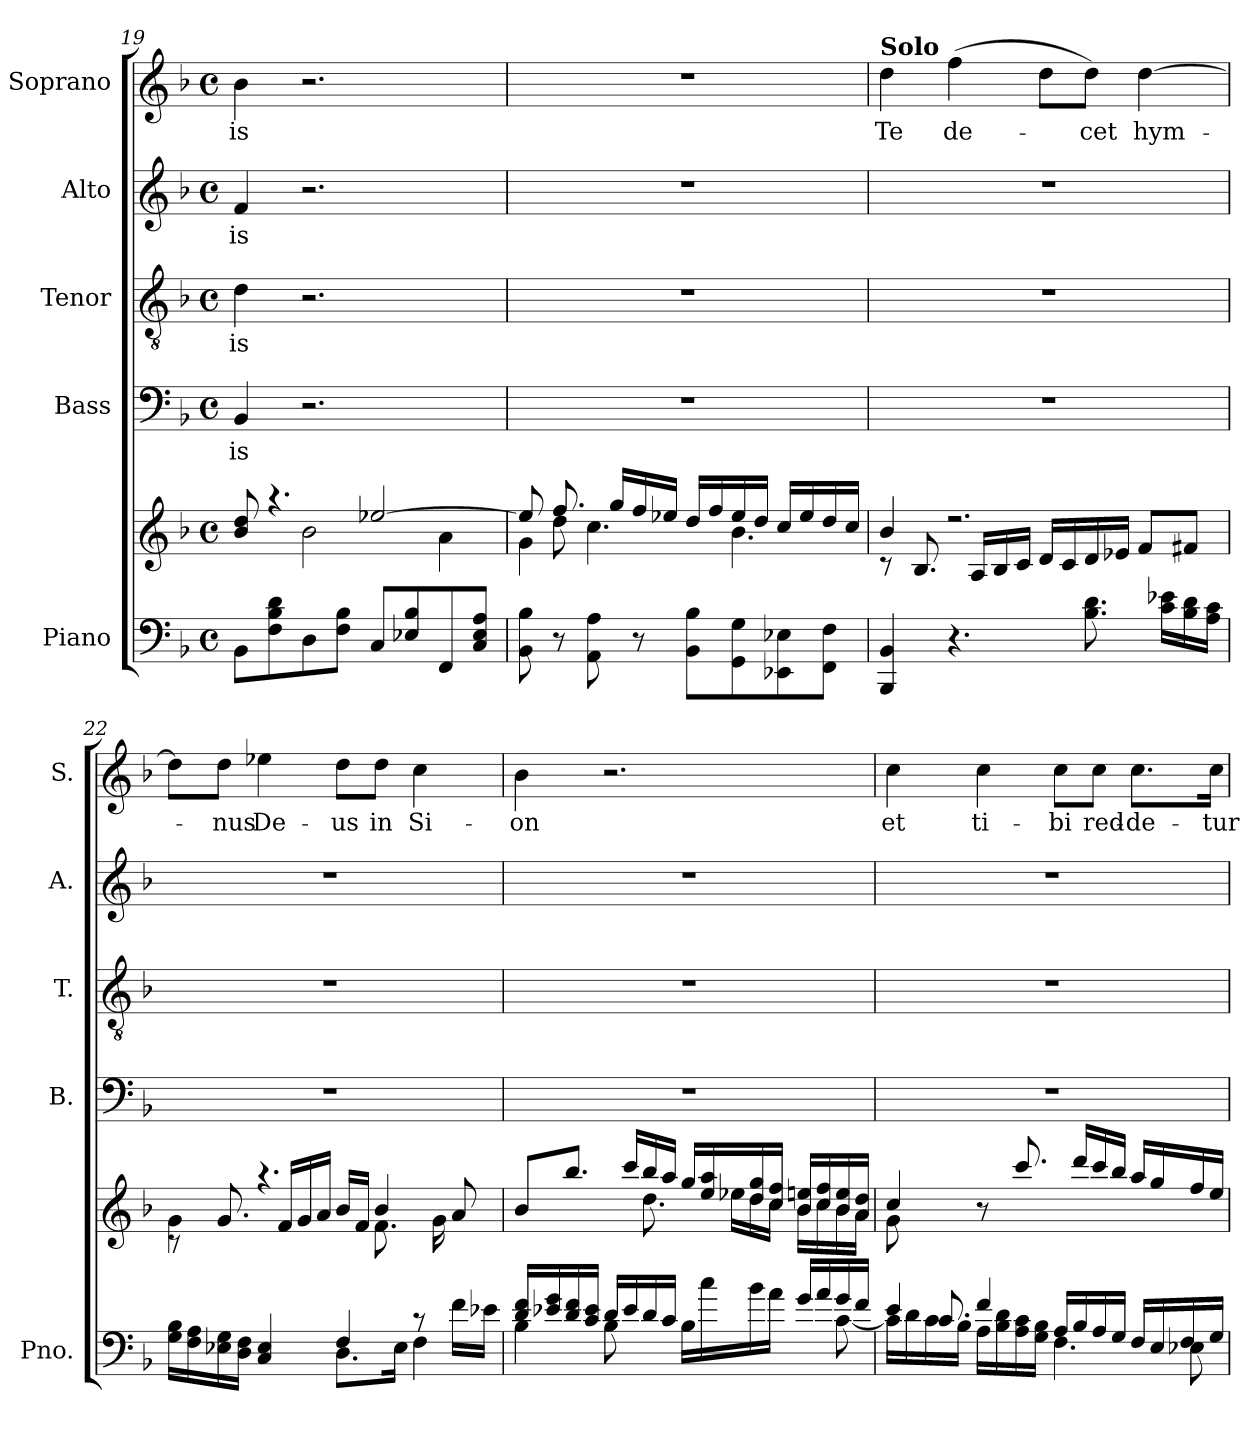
**kern	**kern	**kern	**text	**kern	**text	**kern	**text	**kern	**text
*part5	*part5	*part4	*part4	*part3	*part3	*part2	*part2	*part1	*part1
*staff6	*staff5	*staff4	*staff4	*staff3	*staff3	*staff2	*staff2	*staff1	*staff1
*I"Piano	*	*I"Bass	*	*I"Tenor	*	*I"Alto	*	*I"Soprano	*
*I'Pno.	*	*I'B.	*	*I'T.	*	*I'A.	*	*I'S.	*
*clefF4	*clefG2	*clefF4	*	*clefGv2	*	*clefG2	*	*clefG2	*
*k[b-]	*k[b-]	*k[b-]	*	*k[b-]	*	*k[b-]	*	*k[b-]	*
*F:	*F:	*F:	*	*F:	*	*F:	*	*F:	*
*M4/4	*M4/4	*M4/4	*	*M4/4	*	*M4/4	*	*M4/4	*
*met(c)	*met(c)	*met(c)	*	*met(c)	*	*met(c)	*	*met(c)	*
=19	=19	=19	=19	=19	=19	=19	=19	=19	=19
*	*^	*	*	*	*	*	*	*	*
!	!	!	!	!LO:LY:b	!	!LO:LY:b	!	!LO:LY:b	!	!LO:LY:b
8BB-\L	8b-/ 8dd/	4ryy	4BB-/	-is	4d\	-is	4f/	-is	4b-\	is
8F\ 8B-\ 8d\	4.r	.	.	.	.	.	.	.	.	.
8D\	.	2b-\	2.r	.	2.r	.	2.r	.	2.r	.
8F\ 8B-\J	.	.	.	.	.	.	.	.	.	.
8C/L	[2ee-X/	.	.	.	.	.	.	.	.	.
8E-X/ 8B-/	.	.	.	.	.	.	.	.	.	.
8FF/	.	4a\	.	.	.	.	.	.	.	.
8C/ 8E-/ 8A/J	.	.	.	.	.	.	.	.	.	.
=20	=20	=20	=20	=20	=20	=20	=20	=20	=20	=20
*	*	*^	*	*	*	*	*	*	*	*
8BB-\ 8B-\	8ee-/]	4g\	8ryy	1r	.	1r	.	1r	.	1r	.
8r	8dd\	.	8.ff/	.	.	.	.	.	.	.	.
8AA\ 8A\	4.cc\	2.ryy	.	.	.	.	.	.	.	.	.
.	.	.	16gg/LL	.	.	.	.	.	.	.	.
8r	.	.	16ff/	.	.	.	.	.	.	.	.
.	.	.	16ee-X/JJ	.	.	.	.	.	.	.	.
8BB-\ 8B-\L	.	.	16dd/LL	.	.	.	.	.	.	.	.
.	.	.	16ff/	.	.	.	.	.	.	.	.
8GG\ 8G\	4.b-\	.	16ee-/	.	.	.	.	.	.	.	.
.	.	.	16dd/JJ	.	.	.	.	.	.	.	.
8EE-X\ 8E-X\	.	.	16cc/LL	.	.	.	.	.	.	.	.
.	.	.	16ee-/	.	.	.	.	.	.	.	.
8FF\ 8F\J	.	.	16dd/	.	.	.	.	.	.	.	.
.	.	.	16cc/JJ	.	.	.	.	.	.	.	.
=21	=21	=21	=21	=21	=21	=21	=21	=21	=21	=21	=21
!	!	!	!	!	!	!	!	!	!	!LO:TX:a:B:t=Solo	!
!	!	!	!	!	!	!	!	!	!	!	!LO:LY:b
*	*	*v	*v	*	*	*	*	*	*	*	*
4BBB-/ 4BB-/	4b-/	8r	1r	.	1r	.	1r	.	4dd\	Te
.	.	8.B-/	.	.	.	.	.	.	.	.
!	!	!	!	!	!	!	!	!	!	!LO:LY:b
4.r	2.r	.	.	.	.	.	.	.	(>4ff\	de-
.	.	16A/LL	.	.	.	.	.	.	.	.
.	.	16B-/	.	.	.	.	.	.	.	.
.	.	16c/JJ	.	.	.	.	.	.	.	.
.	.	16d/LL	.	.	.	.	.	.	8dd\L	.
.	.	16c/	.	.	.	.	.	.	.	.
!	!	!	!	!	!	!	!	!	!	!LO:LY:b
8.B-\ 8.d\	.	16d/	.	.	.	.	.	.	8dd\J)	-cet
.	.	16e-X/JJ	.	.	.	.	.	.	.	.
!	!	!	!	!	!	!	!	!	!	!LO:LY:b
.	.	8f/L	.	.	.	.	.	.	[4dd\	hym-
16c\ 16e-X\LL	.	.	.	.	.	.	.	.	.	.
16B-\ 16d\	.	8f#X/J	.	.	.	.	.	.	.	.
16A\ 16c\JJ	.	.	.	.	.	.	.	.	.	.
!!LO:PB:g=z
=22	=22	=22	=22	=22	=22	=22	=22	=22	=22	=22
*^	*	*	*	*	*	*	*	*	*	*
16G\ 16B-\LL	2ryy	4g\	8r	1r	.	1r	.	1r	.	8dd\L]	.
16F\ 16A\	.	.	.	.	.	.	.	.	.	.	.
!	!	!	!	!	!	!	!	!	!	!	!LO:LY:b
16E-X\ 16G\	.	.	8.g/	.	.	.	.	.	.	8dd\J	-nus
16D\ 16F\JJ	.	.	.	.	.	.	.	.	.	.	.
!	!	!	!	!	!	!	!	!	!	!	!LO:LY:b
4C/ 4E-/	.	4.r	.	.	.	.	.	.	.	4ee-X\	De-
.	.	.	16f/LL	.	.	.	.	.	.	.	.
.	.	.	16g/	.	.	.	.	.	.	.	.
.	.	.	16a/JJ	.	.	.	.	.	.	.	.
!	!	!	!	!	!	!	!	!	!	!	!LO:LY:b
4F/	8.D\L	.	16b-/LL	.	.	.	.	.	.	8dd\L	-us
.	.	.	16f/JJ	.	.	.	.	.	.	.	.
!	!	!	!	!	!	!	!	!	!	!	!LO:LY:b
.	.	8.f\	4b-/	.	.	.	.	.	.	8dd\J	in
.	16E-\Jk	.	.	.	.	.	.	.	.	.	.
!	!	!	!	!	!	!	!	!	!	!	!LO:LY:b
8r	4F\	.	.	.	.	.	.	.	.	4cc\	Si-
.	.	16g\	.	.	.	.	.	.	.	.	.
16f\LL	.	8ryy	8a/	.	.	.	.	.	.	.	.
16e-X\JJ	.	.	.	.	.	.	.	.	.	.	.
=23	=23	=23	=23	=23	=23	=23	=23	=23	=23	=23	=23
!	!	!	!	!	!	!	!	!	!	!	!LO:LY:b
16d/ 16f/LL	4B-\	8b-/L	4.ryy	1r	.	1r	.	1r	.	4b-\	-on
16e-X/ 16g/	.	.	.	.	.	.	.	.	.	.	.
16d/ 16f/	.	8.bb-/J	.	.	.	.	.	.	.	.	.
16c/ 16e-/JJ	.	.	.	.	.	.	.	.	.	.	.
16d/LL	8B-\	.	.	.	.	.	.	.	.	2.r	.
16e-/	.	16ccc/LL	.	.	.	.	.	.	.	.	.
16d/	2ryy	16bb-/	8.dd\	.	.	.	.	.	.	.	.
16c/JJ	.	16aa/JJ	.	.	.	.	.	.	.	.	.
16B-\LL	.	16gg/LL	.	.	.	.	.	.	.	.	.
16cc\	.	16ee/ 16aa/	16ee-X\LL	.	.	.	.	.	.	.	.
16b-\	.	16dd/ 16gg/	16dd\	.	.	.	.	.	.	.	.
16a\JJ	.	16cc/ 16ff/JJ	16cc\JJ	.	.	.	.	.	.	.	.
16g/LL	.	16b-/ 16een/LL	16b-\LL	.	.	.	.	.	.	.	.
16a/	.	16cc/ 16ff/	16cc\	.	.	.	.	.	.	.	.
16g/	[8c\	16b-/ 16ee/	16b-\	.	.	.	.	.	.	.	.
16f/JJ	.	16a/ 16dd/JJ	16a\JJ	.	.	.	.	.	.	.	.
=24	=24	=24	=24	=24	=24	=24	=24	=24	=24	=24	=24
*	*^	*	*	*	*	*	*	*	*	*	*
!	!	!	!	!	!	!	!	!	!	!	!	!LO:LY:b
4e/	16c\LL]	8ryy	4cc/	8g\	1r	.	1r	.	1r	.	4cc\	et
.	16d\	.	.	.	.	.	.	.	.	.	.	.
.	16c\	8.c/	.	2..ryy	.	.	.	.	.	.	.	.
.	16B-\JJ	.	.	.	.	.	.	.	.	.	.	.
!	!	!	!	!	!	!	!	!	!	!	!	!LO:LY:b
4f/	16A\LL	.	8r	.	.	.	.	.	.	.	4cc\	ti-
.	16B-\ 16d\	2ryy	.	.	.	.	.	.	.	.	.	.
.	16A\ 16c\	.	8.ccc/	.	.	.	.	.	.	.	.	.
.	16G\ 16B-\JJ	.	.	.	.	.	.	.	.	.	.	.
!	!	!	!	!	!	!	!	!	!	!	!	!LO:LY:b
4.F\	16A/LL	.	.	.	.	.	.	.	.	.	8cc\L	-bi
.	16B-/	.	16ddd/LL	.	.	.	.	.	.	.	.	.
!	!	!	!	!	!	!	!	!	!	!	!	!LO:LY:b
.	16A/	.	16ccc/	.	.	.	.	.	.	.	8cc\J	red-
.	16G/JJ	.	16bb-/JJ	.	.	.	.	.	.	.	.	.
!	!	!	!	!	!	!	!	!	!	!	!	!LO:LY:b
.	16F/LL	.	16aa/LL	.	.	.	.	.	.	.	8.cc\L	-de-
.	16E/	8.ryy	16gg/	.	.	.	.	.	.	.	.	.
8E-X\	16F/	.	16ff/	.	.	.	.	.	.	.	.	.
!	!	!	!	!	!	!	!	!	!	!	!	!LO:LY:b
.	16G/JJ	.	16ee/JJ	.	.	.	.	.	.	.	16cc\Jk	-tur
*v	*v	*v	*	*	*	*	*	*	*	*	*	*
*	*v	*v	*	*	*	*	*	*	*	*
=	=	=	=	=	=	=	=	=	=
*-	*-	*-	*-	*-	*-	*-	*-	*-	*-
